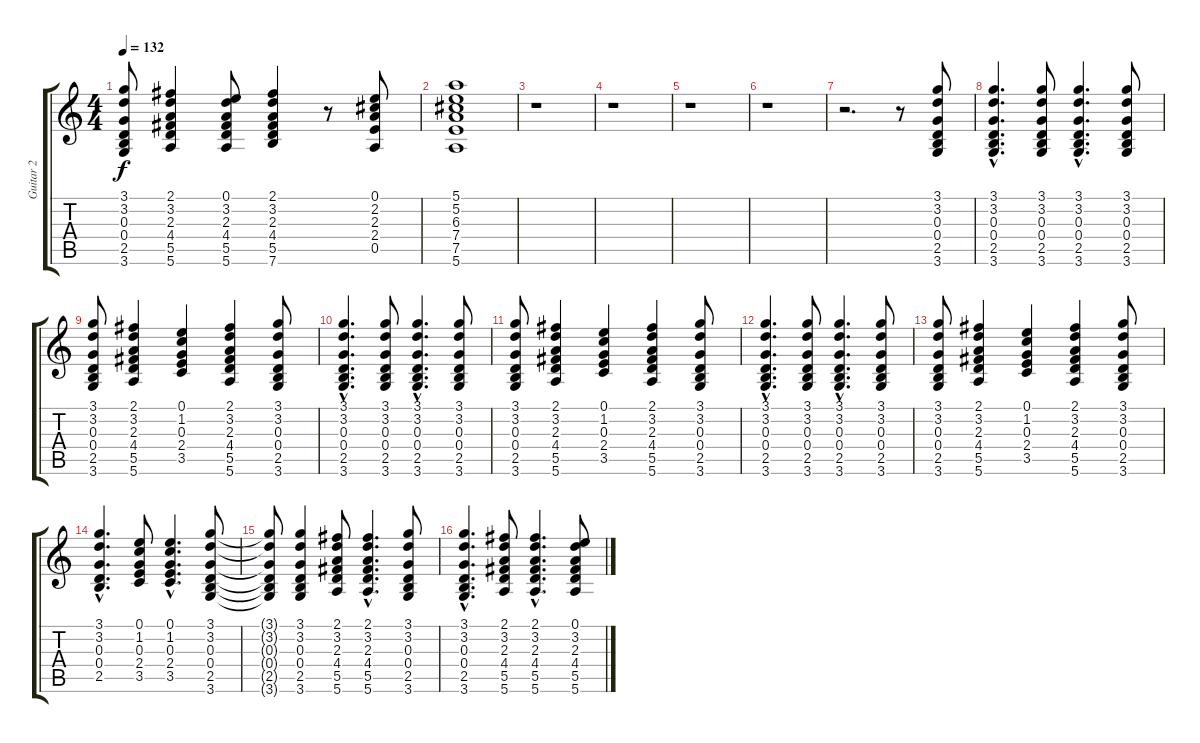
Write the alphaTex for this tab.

\track ("Guitar 2" "Guitar 2") {instrument acousticguitarsteel}
\staff {score tabs}
\tuning (E4 B3 G3 D3 A2 E2) {hide}
\ts (4 4)
\tempo 132
\clef g2
\ks c
(3.1{t} 3.2{t} 0.3{t} 0.4{t} 2.5{t} 3.6{t}).8{dy f} (2.1 3.2 2.3 4.4 5.5 5.6).4 (0.1 3.2 2.3 4.4 5.5 5.6).8 (2.1 3.2 2.3 4.4 5.5 7.6).4 r.8 (0.1 2.2 2.3 2.4 0.5).8 |
(5.1 5.2 6.3 7.4 7.5 5.6).1 |
r.1 |
r.1 |
r.1 |
r.1 |
r.2{d} r.8 (3.1 3.2 0.3 0.4 2.5 3.6).8 |
(3.1{hac} 3.2{hac} 0.3{hac} 0.4{hac} 2.5{hac} 3.6{hac}).4{d} (3.1 3.2 0.3 0.4 2.5 3.6).8 (3.1{hac} 3.2{hac} 0.3{hac} 0.4{hac} 2.5{hac} 3.6{hac}).4{d} (3.1 3.2 0.3 0.4 2.5 3.6).8 |
(3.1 3.2 0.3 0.4 2.5 3.6).8 (2.1 3.2 2.3 4.4 5.5 5.6).4 (0.1 1.2 0.3 2.4 3.5).4 (2.1 3.2 2.3 4.4 5.5 5.6).4 (3.1 3.2 0.3 0.4 2.5 3.6).8 |
(3.1{hac} 3.2{hac} 0.3{hac} 0.4{hac} 2.5{hac} 3.6{hac}).4{d} (3.1 3.2 0.3 0.4 2.5 3.6).8 (3.1{hac} 3.2{hac} 0.3{hac} 0.4{hac} 2.5{hac} 3.6{hac}).4{d} (3.1 3.2 0.3 0.4 2.5 3.6).8 |
(3.1 3.2 0.3 0.4 2.5 3.6).8 (2.1 3.2 2.3 4.4 5.5 5.6).4 (0.1 1.2 0.3 2.4 3.5).4 (2.1 3.2 2.3 4.4 5.5 5.6).4 (3.1 3.2 0.3 0.4 2.5 3.6).8 |
(3.1{hac} 3.2{hac} 0.3{hac} 0.4{hac} 2.5{hac} 3.6{hac}).4{d} (3.1 3.2 0.3 0.4 2.5 3.6).8 (3.1{hac} 3.2{hac} 0.3{hac} 0.4{hac} 2.5{hac} 3.6{hac}).4{d} (3.1 3.2 0.3 0.4 2.5 3.6).8 |
(3.1 3.2 0.3 0.4 2.5 3.6).8 (2.1 3.2 2.3 4.4 5.5 5.6).4 (0.1 1.2 0.3 2.4 3.5).4 (2.1 3.2 2.3 4.4 5.5 5.6).4 (3.1 3.2 0.3 0.4 2.5 3.6).8 |
(3.1{hac} 3.2{hac} 0.3{hac} 0.4{hac} 2.5{hac}).4{d} (0.1 1.2 0.3 2.4 3.5).8 (0.1{hac} 1.2{hac} 0.3{hac} 2.4{hac} 3.5{hac}).4{d} (3.1 3.2 0.3 0.4 2.5 3.6).8 |
(3.1{t} 3.2{t} 0.3{t} 0.4{t} 2.5{t} 3.6{t}).8 (3.1 3.2 0.3 0.4 2.5 3.6).4 (2.1 3.2 2.3 4.4 5.5 5.6).8 (2.1{hac} 3.2{hac} 2.3{hac} 4.4{hac} 5.5{hac} 5.6{hac}).4{d} (3.1 3.2 0.3 0.4 2.5 3.6).8 |
(3.1{hac} 3.2{hac} 0.3{hac} 0.4{hac} 2.5{hac} 3.6{hac}).4{d} (2.1 3.2 2.3 4.4 5.5 5.6).8 (2.1{hac} 3.2{hac} 2.3{hac} 4.4{hac} 5.5{hac} 5.6{hac}).4{d} (0.1 3.2 2.3 4.4 5.5 5.6).8
